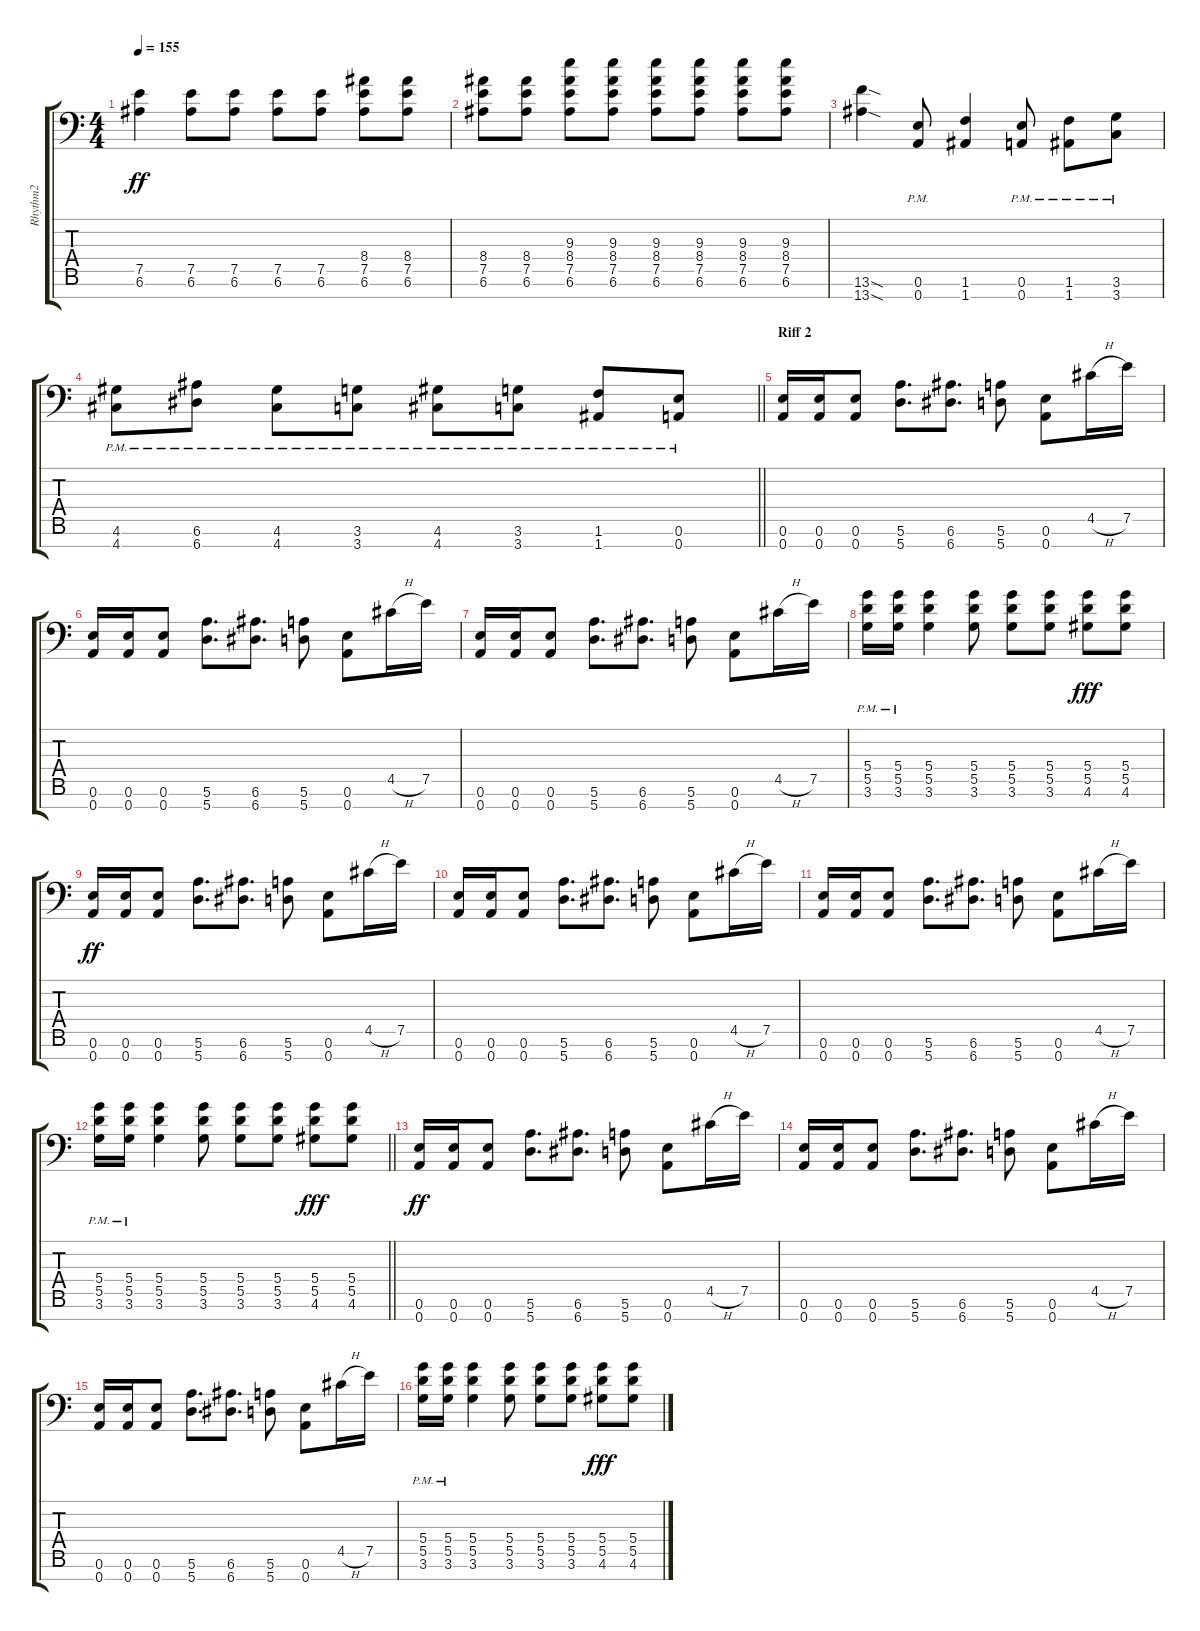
\track ("Rhythm2" "Rhythm2") {instrument overdrivenguitar}
\staff {score tabs}
\tuning (E4 B3 G3 D3 A2 E2 A1) {hide}
\ts (4 4)
\tempo 155
\clef f4
\ks c
(7.5 6.6).4{dy ff} (7.5 6.6).8 (7.5 6.6).8 (7.5 6.6).8 (7.5 6.6).8 (8.4 7.5 6.6).8 (8.4 7.5 6.6).8 |
(8.4 7.5 6.6).8 (8.4 7.5 6.6).8 (9.3 8.4 7.5 6.6).8 (9.3 8.4 7.5 6.6).8 (9.3 8.4 7.5 6.6).8 (9.3 8.4 7.5 6.6).8 (9.3 8.4 7.5 6.6).8 (9.3 8.4 7.5 6.6).8 |
(13.6{sod} 13.7{sod}).4 (0.6{pm} 0.7{pm}).8 (1.6 1.7).4 (0.6{pm} 0.7{pm}).8 (1.6{pm} 1.7{pm}).8 (3.6{pm} 3.7{pm}).8 |
\barLineRight lightlight
(4.6{pm} 4.7{pm}).8 (6.6{pm} 6.7{pm}).8 (4.6{pm} 4.7{pm}).8 (3.6{pm} 3.7{pm}).8 (4.6{pm} 4.7{pm}).8 (3.6{pm} 3.7{pm}).8 (1.6{pm} 1.7{pm}).8 (0.6{pm} 0.7{pm}).8 |
\section ("" "Riff 2")
(0.6 0.7).16 (0.6 0.7).16 (0.6 0.7).8 (5.6 5.7).8{d} (6.6 6.7).8{d} (5.6 5.7).8 (0.6 0.7).8 4.5{h}.16 7.5.16 |
(0.6 0.7).16 (0.6 0.7).16 (0.6 0.7).8 (5.6 5.7).8{d} (6.6 6.7).8{d} (5.6 5.7).8 (0.6 0.7).8 4.5{h}.16 7.5.16 |
(0.6 0.7).16 (0.6 0.7).16 (0.6 0.7).8 (5.6 5.7).8{d} (6.6 6.7).8{d} (5.6 5.7).8 (0.6 0.7).8 4.5{h}.16 7.5.16 |
(5.4{pm} 5.5{pm} 3.6{pm}).16 (5.4{pm} 5.5{pm} 3.6{pm}).16 (5.4 5.5 3.6).4 (5.4 5.5 3.6).8 (5.4 5.5 3.6).8 (5.4 5.5 3.6).8 (5.4 5.5 4.6).8{dy fff} (5.4 5.5 4.6).8 |
(0.6 0.7).16{dy ff} (0.6 0.7).16 (0.6 0.7).8 (5.6 5.7).8{d} (6.6 6.7).8{d} (5.6 5.7).8 (0.6 0.7).8 4.5{h}.16 7.5.16 |
(0.6 0.7).16 (0.6 0.7).16 (0.6 0.7).8 (5.6 5.7).8{d} (6.6 6.7).8{d} (5.6 5.7).8 (0.6 0.7).8 4.5{h}.16 7.5.16 |
(0.6 0.7).16 (0.6 0.7).16 (0.6 0.7).8 (5.6 5.7).8{d} (6.6 6.7).8{d} (5.6 5.7).8 (0.6 0.7).8 4.5{h}.16 7.5.16 |
\barLineRight lightlight
(5.4{pm} 5.5{pm} 3.6{pm}).16 (5.4{pm} 5.5{pm} 3.6{pm}).16 (5.4 5.5 3.6).4 (5.4 5.5 3.6).8 (5.4 5.5 3.6).8 (5.4 5.5 3.6).8 (5.4 5.5 4.6).8{dy fff} (5.4 5.5 4.6).8 |
(0.6 0.7).16{dy ff} (0.6 0.7).16 (0.6 0.7).8 (5.6 5.7).8{d} (6.6 6.7).8{d} (5.6 5.7).8 (0.6 0.7).8 4.5{h}.16 7.5.16 |
(0.6 0.7).16 (0.6 0.7).16 (0.6 0.7).8 (5.6 5.7).8{d} (6.6 6.7).8{d} (5.6 5.7).8 (0.6 0.7).8 4.5{h}.16 7.5.16 |
(0.6 0.7).16 (0.6 0.7).16 (0.6 0.7).8 (5.6 5.7).8{d} (6.6 6.7).8{d} (5.6 5.7).8 (0.6 0.7).8 4.5{h}.16 7.5.16 |
(5.4{pm} 5.5{pm} 3.6{pm}).16 (5.4{pm} 5.5{pm} 3.6{pm}).16 (5.4 5.5 3.6).4 (5.4 5.5 3.6).8 (5.4 5.5 3.6).8 (5.4 5.5 3.6).8 (5.4 5.5 4.6).8{dy fff} (5.4 5.5 4.6).8
